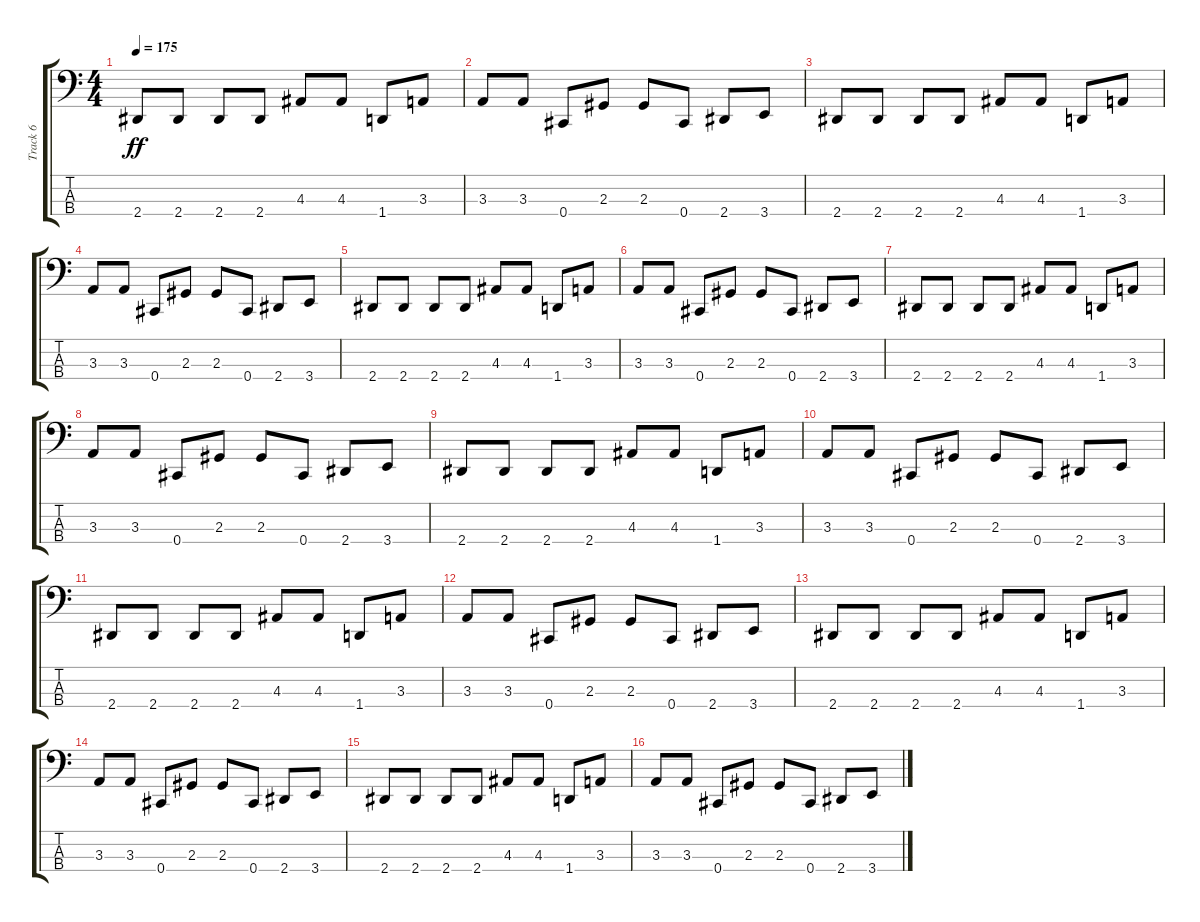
\track ("Track 6" "Track 6") {instrument electricbassfinger}
\staff {score tabs}
\tuning (E2 B1 Gb1 Db1) {hide}
\ts (4 4)
\tempo 175
\clef f4
\ks c
2.4.8{dy ff} 2.4.8 2.4.8 2.4.8 4.3.8 4.3.8 1.4.8 3.3.8 |
3.3.8 3.3.8 0.4.8 2.3.8 2.3.8 0.4.8 2.4.8 3.4.8 |
2.4.8 2.4.8 2.4.8 2.4.8 4.3.8 4.3.8 1.4.8 3.3.8 |
3.3.8 3.3.8 0.4.8 2.3.8 2.3.8 0.4.8 2.4.8 3.4.8 |
2.4.8 2.4.8 2.4.8 2.4.8 4.3.8 4.3.8 1.4.8 3.3.8 |
3.3.8 3.3.8 0.4.8 2.3.8 2.3.8 0.4.8 2.4.8 3.4.8 |
2.4.8 2.4.8 2.4.8 2.4.8 4.3.8 4.3.8 1.4.8 3.3.8 |
3.3.8 3.3.8 0.4.8 2.3.8 2.3.8 0.4.8 2.4.8 3.4.8 |
2.4.8 2.4.8 2.4.8 2.4.8 4.3.8 4.3.8 1.4.8 3.3.8 |
3.3.8 3.3.8 0.4.8 2.3.8 2.3.8 0.4.8 2.4.8 3.4.8 |
2.4.8 2.4.8 2.4.8 2.4.8 4.3.8 4.3.8 1.4.8 3.3.8 |
3.3.8 3.3.8 0.4.8 2.3.8 2.3.8 0.4.8 2.4.8 3.4.8 |
2.4.8 2.4.8 2.4.8 2.4.8 4.3.8 4.3.8 1.4.8 3.3.8 |
3.3.8 3.3.8 0.4.8 2.3.8 2.3.8 0.4.8 2.4.8 3.4.8 |
2.4.8 2.4.8 2.4.8 2.4.8 4.3.8 4.3.8 1.4.8 3.3.8 |
3.3.8 3.3.8 0.4.8 2.3.8 2.3.8 0.4.8 2.4.8 3.4.8
